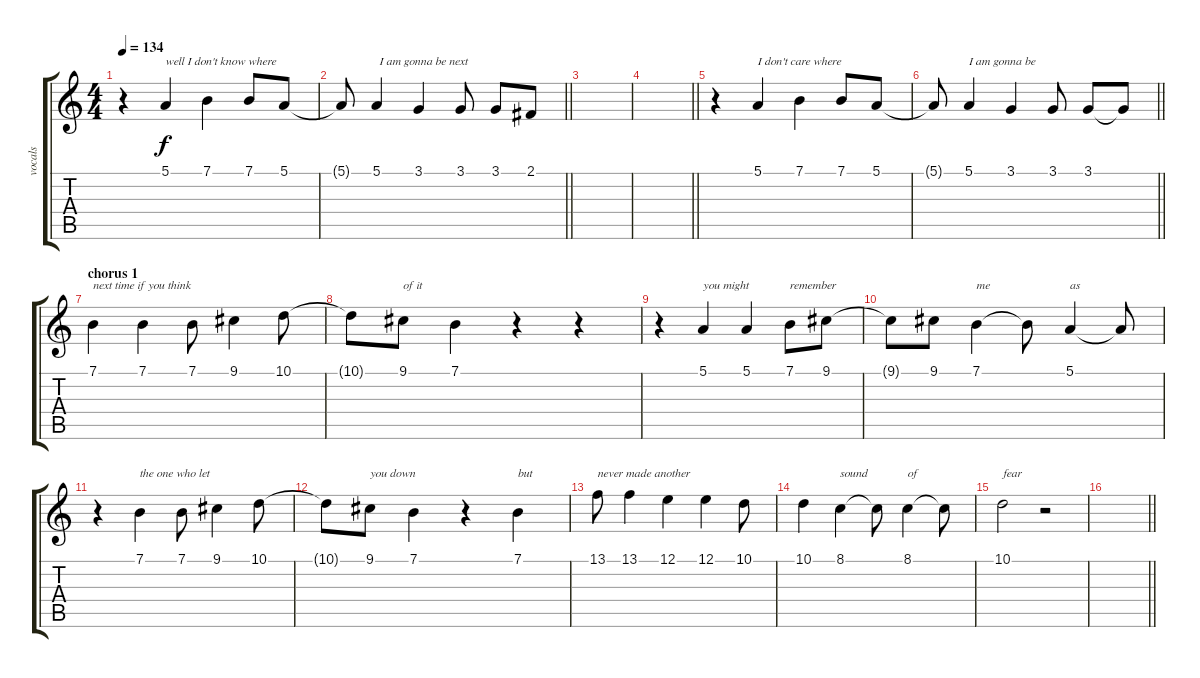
\track ("vocals" "vocals") {instrument brightacousticpiano}
\staff {score tabs}
\tuning (E4 B3 G3 D3 A2 E2) {hide}
\ts (4 4)
\tempo 134
\clef g2
\ks c
r.4{dy f} 5.1.4{txt "well I don't know where"} 7.1.4 7.1.8 5.1.8 |
\barLineRight lightlight
5.1{t}.8 5.1.4{txt " I am gonna be next"} 3.1.4 3.1.8 3.1.8 2.1.8 |
|
\barLineRight lightlight
|
r.4 5.1.4{txt "I don't care where"} 7.1.4 7.1.8 5.1.8 |
\barLineRight lightlight
5.1{t}.8 5.1.4{txt "I am gonna be"} 3.1.4 3.1.8 3.1.8 3.1{t}.8 |
\section ("" "chorus 1")
7.1.4{txt "next time if you think"} 7.1.4 7.1.8 9.1.4 10.1.8 |
10.1{t}.8 9.1.8{txt "of it"} 7.1.4 r.4 r.4 |
r.4 5.1.4{txt "you might"} 5.1.4 7.1.8{txt "remember"} 9.1.8 |
9.1{t}.8 9.1.8 7.1.4{txt "me"} 7.1{t}.8 5.1.4{txt "as"} 5.1{t}.8 |
r.4 7.1.4{txt "the one who let"} 7.1.8 9.1.4 10.1.8 |
10.1{t}.8 9.1.8{txt "you down"} 7.1.4 r.4 7.1.4{txt "but"} |
13.1.8{txt "never made another "} 13.1.4 12.1.4 12.1.4 10.1.8 |
10.1.4 8.1.4{txt "sound"} 8.1{t}.8 8.1.4{txt "of"} 8.1{t}.8 |
10.1.2{txt "fear"} r.2 |
\barLineRight lightlight
